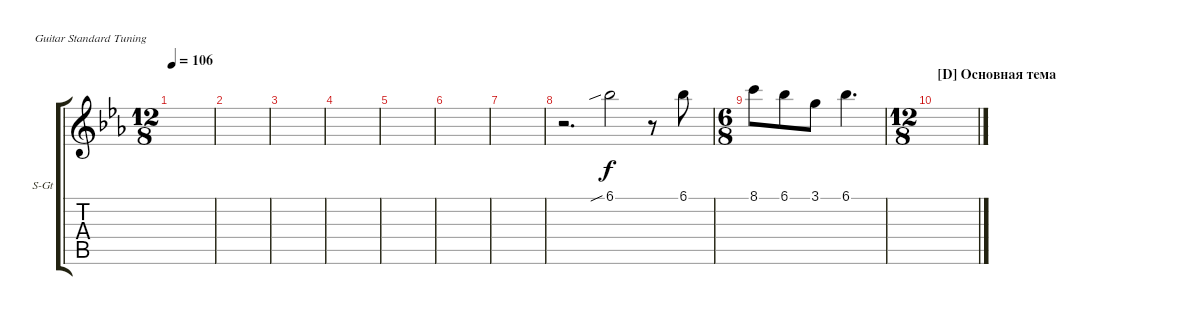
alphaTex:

\defaultSystemsLayout 4
\bracketExtendMode groupsimilarinstruments
\firstSystemTrackNameOrientation horizontal
\otherSystemsTrackNameOrientation horizontal
\track ("Steel Guitar" "S-Gt") {instrument acousticguitarsteel}
\staff {score tabs}
\tuning (E4 B3 G3 D3 A2 E2)
\ts (12 8)
\tempo 106
\clef g2
\ks eb
|
|
|
|
|
|
|
r.2{d} 6.1{sib}.2 r.8 6.1.8 |
\ts (6 8)
8.1.8 6.1.8 3.1.8 6.1.4{d} |
\ts (12 8)
\section ("D" "Основная тема")
